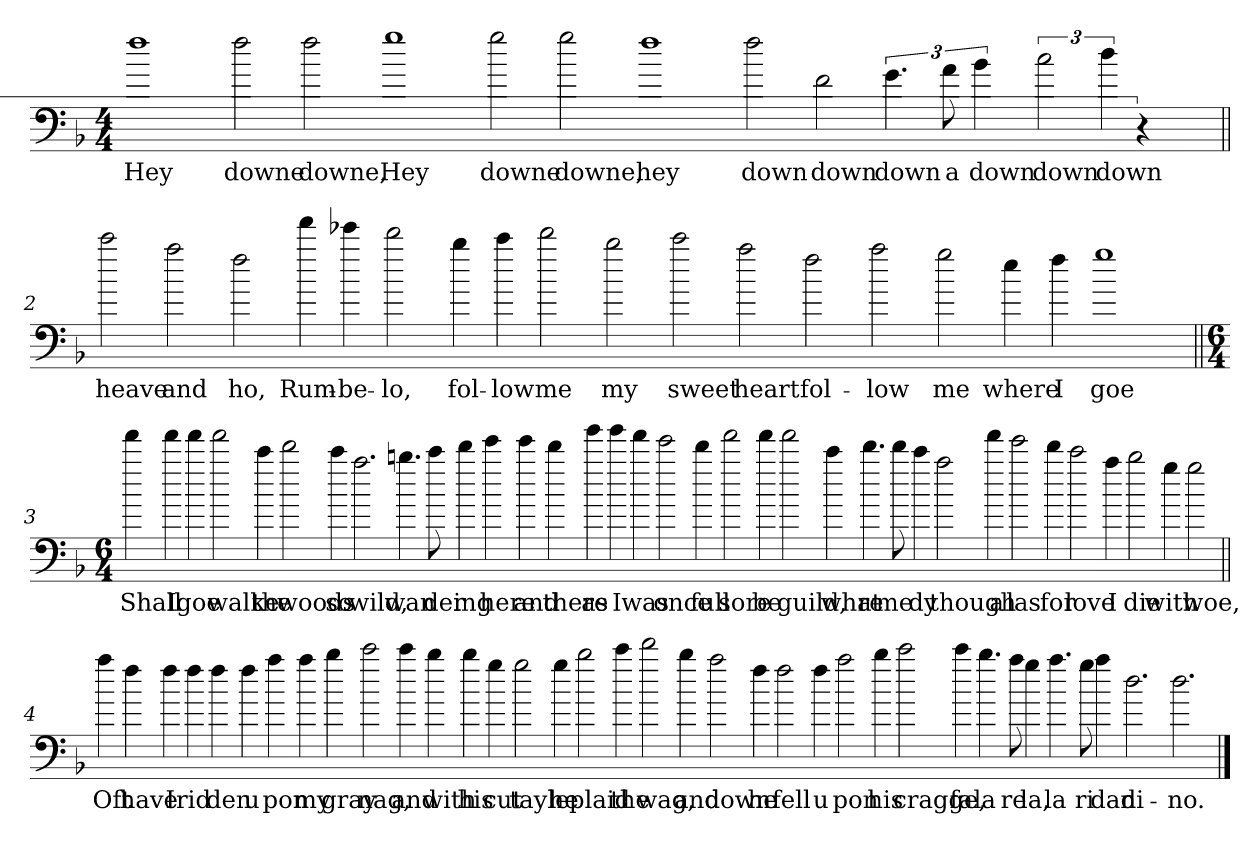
**kern	**text
*part1	*part1
*staff1	*staff1
*clefF4	*
*k[b-]	*
*M4/4	*
=1	=1
!	!LO:LY:b
1ff	Hey
!	!LO:LY:b
2ff\	downe
!	!LO:LY:b
2ff\	downe,
!	!LO:LY:b
1gg	Hey
!	!LO:LY:b
2gg\	downe
!	!LO:LY:b
2gg\	downe,
!	!LO:LY:b
1ff	hey
!	!LO:LY:b
2ff\	down
!	!LO:LY:b
2f\	down
!	!LO:LY:b
6.g\	down
!	!LO:LY:b
12a\	a
!	!LO:LY:b
6b-\	down
!	!LO:LY:b
3cc\	down
!	!LO:LY:b
6dd\	down
!LO:N:vis=2..	!
3%2r	.
!LO:N:vis=256	!
192ryy	.
!!LO:LB:g=z
=2||	=2||
!	!LO:LY:b
2ccc\	heave
!	!LO:LY:b
2aa\	and
!	!LO:LY:b
2ff\	ho,
!	!LO:LY:b
4fff\	Rum-
!	!LO:LY:b
4eee-X\	-be-
!	!LO:LY:b
2ddd\	-lo,
!	!LO:LY:b
4bb-\	fol-
!	!LO:LY:b
4ccc\	-low
!	!LO:LY:b
2ddd\	me
!	!LO:LY:b
2bb-\	my
!	!LO:LY:b
2ccc\	sweet
!	!LO:LY:b
2aa\	heart
!	!LO:LY:b
2ff\	fol-
!	!LO:LY:b
2aa\	-low
!	!LO:LY:b
2gg\	me
!	!LO:LY:b
4ee\	where
!	!LO:LY:b
4ff\	I
!	!LO:LY:b
1gg	goe
!!LO:LB:g=z
=3||	=3||
*M6/4	*
!	!LO:LY:b
4fff\	Shall
!	!LO:LY:b
4fff\	I
!	!LO:LY:b
4fff\	goe
!	!LO:LY:b
2fff\	walke
!	!LO:LY:b
4ccc\	the
!	!LO:LY:b
2ddd\	woods
!	!LO:LY:b
4ccc\	so
!	!LO:LY:b
2.aa\	wild,
!	!LO:LY:b
4.bbn\	wan-
!	!LO:LY:b
8ccc\	-der-
!	!LO:LY:b
4ddd\	-ing
!	!LO:LY:b
4eee\	here
!	!LO:LY:b
4eee\	and
!	!LO:LY:b
4ddd\	there
!	!LO:LY:b
4ggg\	as
!	!LO:LY:b
4ggg\	I
!	!LO:LY:b
4fff\	was
!	!LO:LY:b
2eee\	once
!	!LO:LY:b
4ddd\	full
!	!LO:LY:b
2fff\	sore
!	!LO:LY:b
4fff\	be-
!	!LO:LY:b
2fff\	-guild,
!	!LO:LY:b
4ccc\	what
!	!LO:LY:b
4.ddd\	re-
!	!LO:LY:b
8ddd\	-me-
!	!LO:LY:b
4ccc\	-dy
!	!LO:LY:b
2aa\	though
!	!LO:LY:b
4fff\	a-
!	!LO:LY:b
2eee\	-las
!	!LO:LY:b
4ddd\	for
!	!LO:LY:b
2ccc\	love
!	!LO:LY:b
4aa\	I
!	!LO:LY:b
2bb\	die
!	!LO:LY:b
4gg\	with
!	!LO:LY:b
2gg\	woe,
!!LO:LB:g=z
=4||	=4||
!	!LO:LY:b
4aa\	Oft
!	!LO:LY:b
4ff\	have
!	!LO:LY:b
4ff\	I
!	!LO:LY:b
4ff\	rid-
!	!LO:LY:b
4ff\	-den
!	!LO:LY:b
4ff\	u-
!	!LO:LY:b
4aa\	-pon
!	!LO:LY:b
4aa\	my
!	!LO:LY:b
4bb-\	gray
!	!LO:LY:b
2ccc\	nag,
!	!LO:LY:b
4ccc\	and
!	!LO:LY:b
4bb-\	with
!	!LO:LY:b
4bb-\	his
!	!LO:LY:b
4gg\	cut
!	!LO:LY:b
2gg\	tayle
!	!LO:LY:b
4gg\	he
!	!LO:LY:b
2bb-\	plaid
!	!LO:LY:b
4ccc\	the
!	!LO:LY:b
2ddd\	wag,
!	!LO:LY:b
4bb-\	and
!	!LO:LY:b
2aa\	down
!	!LO:LY:b
4ff\	he
!	!LO:LY:b
2ff\	fell
!	!LO:LY:b
4ff\	u-
!	!LO:LY:b
2aa\	-pon
!	!LO:LY:b
4bb-\	his
!	!LO:LY:b
2ccc\	cragge,
!	!LO:LY:b
4ccc\	fa
!	!LO:LY:b
4.bb-\	la
!	!LO:LY:b
8aa\	re
!	!LO:LY:b
4gg\	la,
!	!LO:LY:b
4.aa\	la
!	!LO:LY:b
8gg\	ri
!	!LO:LY:b
4aa\	dan
!	!LO:LY:b
2.dd\	di-
!	!LO:LY:b
2.dd\	-no.
==	==
*-	*-
